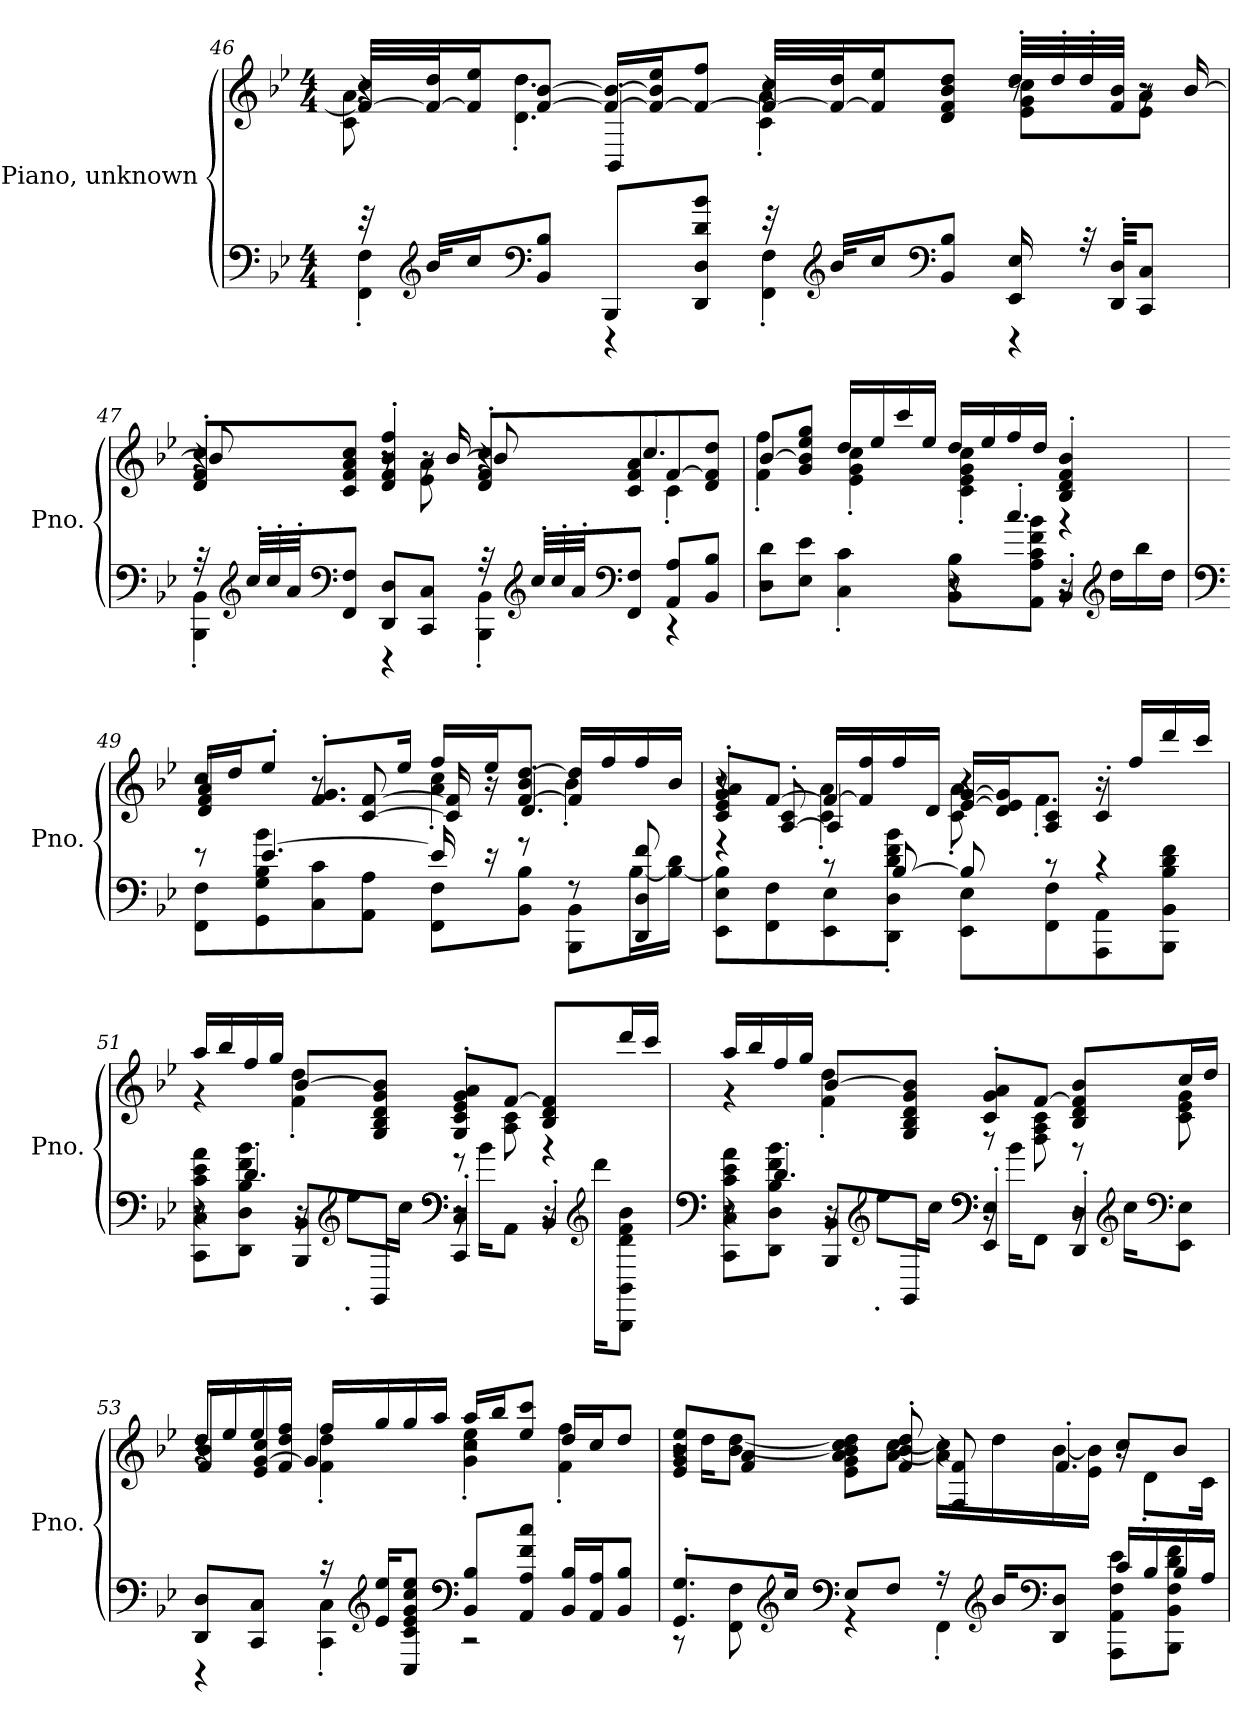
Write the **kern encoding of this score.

**kern	**kern
*part1	*part1
*staff2	*staff1
*I"Piano, unknown	*
*I'Pno.	*
!!LO:LB:g=z
*clefF4	*clefG2
*k[b-e-]	*k[b-e-]
*M4/4	*M4/4
=46	=46
*^	*^
*	*	*	*^
32r	4FF\' 4F\'	32f/_ 32cc/LLL	8c\ 8a\	4r
*clefG2	*	*	*	*
32b-/KLL	.	32f/_ 32dd/J	.	.
16cc/J	.	16f/] 16ee-/J	.	.
*clefF4	*	*	*	*
8BB-/ 8B-/J	.	[8f/ [8b-/J	4.d\' 4.dd\'	.
8BBB-/L	4r	16f/_ 16b-/_LL	.	4BB-'/
.	.	16f/_ 16b-/] 16ee-/J	.	.
8DD/ 8D/ 8d/ 8b-/J	.	8f/_ 8ff/J	.	.
32r	4FF\' 4F\'	32f/_ 32cc/LLL	4c\' 4a\'	4r
*clefG2	*	*	*	*
32b-/KLL	.	32f/_ 32dd/J	.	.
16cc/J	.	16f/] 16ee-/J	.	.
*clefF4	*	*	*	*
8BB-/ 8B-/J	.	8d/ 8f/ 8b-/ 8dd/J	.	.
16EE-/ 16E-/	4r	32dd'/LLL	8e-\ 8g\ 8cc\L	8r
.	.	32dd'/	.	.
32r	.	32dd'/	.	.
32DD/' 32D/'KKL	.	32f/ 32b-/JJJ	.	.
8CC/ 8C/J	.	8r	8e-\ 8a\J	16r
.	.	.	.	[16b-/
!!LO:LB:g=z	!!	!!
=47	=47	=47	=47	=47
32r	4BBB-\' 4BB-\'	8d/' 8f/' 8cc/'L	4r	8b-/]
*clefG2	*	*	*	*
32cc'/LLL	.	.	.	.
32cc'/	.	.	.	.
32a'/JJ	.	.	.	.
*clefF4	*	*	*	*
8FF/ 8F/J	.	8c/ 8f/ 8a/ 8cc/J	.	8r
8DD/ 8D/L	4r	4d/' 4f/' 4b-/' 4ff/'	8r	8r
8CC/ 8C/J	.	.	8e-\ 8a\	16r
.	.	.	.	[16b-/
32r	4BBB-\' 4BB-\'	8d/' 8f/' 8cc/'L	4r	8b-/]
*clefG2	*	*	*	*
32cc'/LLL	.	.	.	.
32cc'/	.	.	.	.
32a'/JJ	.	.	.	.
*clefF4	*	*	*	*
8FF/ 8F/J	.	8c/ 8f/ 8a/	.	4.cc'/
8AA/ 8A/L	4r	[8f/	4c'\	.
8BB-/ 8B-/J	.	8d/ 8f/] 8dd/J	.	.
*	*	*	*v	*v
=48	=48	=48	=48
*	*^	*	*
2r	8D\ 8d\L	2r	[8b-/L	4f\' 4ff\'
.	8E-\ 8e-\J	.	8g/ 8b-/] 8ee-/ 8gg/J	.
.	4C\' 4c\'	.	16dd/LL	4e-\' 4g\' 4cc\'
.	.	.	16ee-/	.
.	.	.	16ccc/	.
.	.	.	16ee-/JJ	.
8r	8BB-\ 8B-\L	4r	16dd/LL	4c\' 4e-\' 4g\' 4cc\'
.	.	.	16ee-/	.
4.cc'/	8AA\ 8A\ 8c\ 8f\ 8b-\J	.	16ff/	.
.	.	.	16dd/JJ	.
.	16r	4BB-'/	4B-/' 4d/' 4f/' 4b-/'	4r
*clefG2	*	*	*	*
.	16dd\LL	.	.	.
.	16bb-\	.	.	.
.	16dd\JJ	.	.	.
*v	*v	*v	*	*
*	*v	*v
!!LO:PB:g=z
=49	=49
*clefF4	*
*^	*^
*	*	*	*^
8r	8FF\ 8F\L	16cc/LL	2r	4d/' 4f/' 4a/'
.	.	16dd/J	.	.
[4.e-/	8GG\ 8G\ 8B-\ 8b-\	8ee-'/J	.	.
.	8C\ 8c\	8.f/' 8.g/'L	.	8r
.	8AA\ 8A\J	.	.	[8c/ [8f/
.	.	16ee-/Jk	.	.
16e-/]	8FF\ 8F\L	16ff/LL	4a\' 4cc\'	16c/] 16f/]
16r	.	16ee-/J	.	16r
8r	8BB-\ 8B-\J	[8f/ 8b-/ [8dd/J	.	4.d'/
8r	8BBB-\ 8BB-\L	16f/] 16dd/]LL	4b-'\	.
.	.	16ff/	.	.
8DD/ 8D/ 8f/	[16B-\L	16ff/	.	.
.	16B-\_ 16d\JJ	16b-/JJ	.	.
=50	=50	=50	=50	=50
4r	8EE-\ 8E-\ 8B-\]L	8c/' 8e-/' 8g/' 8a/'L	4r	8r
.	8FF\ 8F\	[8f/J	.	[8A/' 8c/'
8r	8EE-\ 8E-\	16f/LL_	4c\' 4a\'	4A/]
.	.	16f/] 16ff/	.	.
[8B-/	8DD\' 8D\' 8d\' 8f\' 8b-\'J	16ff/	.	.
.	.	16d/JJ	.	.
8B-/]	8EE-\ 8E-\L	[16e-/ [16g/LL	8c\' 8a\'	4r
.	.	16d/ 16e-/] 16g/]J	.	.
8r	8FF\ 8F\	8A/ 8c/J	4.f'\	.
4r	8AAA\ 8AA\	16r	.	4c'/
.	.	16ff/LL	.	.
.	8BBB-\ 8BB-\ 8B-\ 8d\ 8f\J	16ddd/	.	.
.	.	16ccc/JJ	.	.
*	*	*	*v	*v
!!LO:LB:g=z
=51	=51	=51	=51
*	*^	*	*
8r	8CC\ 8C\ 8c\ 8e-\ 8a\L	4r	16aa/LL	4r
.	.	.	16bb-/	.
4.d'/	8DD\ 8D\ 8B-\ 8f\ 8b-\J	.	16ff/	.
.	.	.	16gg/JJ	.
.	16r	8BBB-/ 8BB-/L	[8b-/L	4f\' 4dd\'
*clefG2	*	*	*	*
.	8ee-'\L	.	.	.
.	.	8GG/J	8G/ 8B-/ 8d/ 8g/ 8b-/]J	.
.	16cc\Jk	.	.	.
*clefF4	*	*	*	*
2r	16r	4CC/' 4C/'	8G/' 8c/' 8e-/' 8g/' 8a/'L	8r
.	16b-\KL	.	.	.
.	8AA\J	.	[8f/J	8A\ 8c\
.	16r	4BB-'/	8B-/ 8d/ 8f/]L	4r
*clefG2	*	*	*	*
.	16ddd\KL	.	.	.
.	8BBB-\ 8BB-\ 8d\ 8f\ 8b-\J	.	16ddd/L	.
.	.	.	16ccc/JJ	.
!!LO:LB:g=z	!!
=52	=52	=52	=52	=52
*clefF4	*	*	*	*
8r	8CC\ 8C\ 8c\ 8e-\ 8a\L	4r	16aa/LL	4r
.	.	.	16bb-/	.
4.d'/	8DD\ 8D\ 8B-\ 8f\ 8b-\J	.	16ff/	.
.	.	.	16gg/JJ	.
.	16r	8BBB-/ 8BB-/L	[8b-/L	4f\' 4dd\'
*clefG2	*	*	*	*
.	8ee-'\L	.	.	.
.	.	8GG/J	8G/ 8B-/ 8d/ 8g/ 8b-/]J	.
.	16cc\Jk	.	.	.
*clefF4	*	*	*	*
2r	16r	4EE-/' 4E-/'	8c/' 8g/' 8a/'L	8r
.	16b-\KL	.	.	.
.	8FF\J	.	[8f/J	8F\ 8A\ 8c\
.	16r	4DD/' 4D/'	8B-/ 8d/ 8f/] 8b-/L	8r
*clefG2	*	*	*	*
.	16cc\KL	.	.	.
*clefF4	*	*	*	*
.	8EE-\ 8E-\J	.	16cc/L	8c\ 8e-\ 8g\
.	.	.	16dd/JJ	.
*	*v	*v	*	*
=53	=53	=53	=53
*	*	*	*^
8DD/ 8D/L	4r	16dd/LL	4r	8f/ 8b-/L
.	.	16ee-/	.	.
8CC/ 8C/J	.	16ee-/	.	8e-/' [8g/' 8cc/'J
.	.	16f/ 16dd/ 16ff/JJ	.	.
16r	4CC\' 4C\'	16ff/LL	4f\' 4dd\'	4g/]
*clefG2	*	*	*	*
16e-/ 16ee-/KL	.	16gg/	.	.
8C/ 8c/ 8e-/ 8g/ 8cc/ 8ee-/J	.	16gg/	.	.
.	.	16aa/JJ	.	.
*clefF4	*	*	*	*
8BB-/ 8B-/L	2r	16aa/LL	4g\' 4cc\' 4ee-\'	2r
.	.	16bb-/J	.	.
8AA/ 8A/ 8f/ 8cc/J	.	8ee-/ 8ccc/J	.	.
16BB-/ 16B-/LL	.	16dd/LL	4f\' 4ff\'	.
16AA/ 16A/J	.	16cc/J	.	.
8BB-/ 8B-/J	.	8dd/J	.	.
!!LO:LB:g=z	!!	!!
=54	=54	=54	=54	=54
8.GG/' 8.G/'L	8r	2r	16r	8e-/ 8g/ 8b-/ 8ee-/L
.	.	.	16dd\KL	.
.	8FF\ 8F\	.	[8b-\ [8dd\J	8f/ 8a/J
*clefG2	*	*	*	*
16cc/Jk	.	.	.	.
*clefF4	*	*	*	*
8E-/L	4r	.	8e-\ 8g\ 8a\ 8b-\] 8cc\ 8dd\]L	8r
8F/J	.	.	[8a\ [8cc\J	8f/' 8b-/' 8dd/'
16r	4FF'\	4r	16a\] 16cc\]LL	8F/ 8f/
*clefG2	*	*	*	*
16b-/KL	.	.	16dd\	.
*clefF4	*	*	*	*
8DD/ 8D/J	.	.	[16b-\	4.f'/
.	.	.	16e-\ 16b-\]JJ	.
16c/LL	8AAA\ 8AA\ 8F\ 8e-\L	8cc/L	16r	.
16B-/	.	.	8d'\L	.
16B-/	8BBB-\ 8BB-\ 8F\ 8d\ 8f\J	8b-/J	.	.
16A/JJ	.	.	16c\Jk	.
*v	*v	*	*	*
*	*v	*v	*v
=	=
*-	*-
